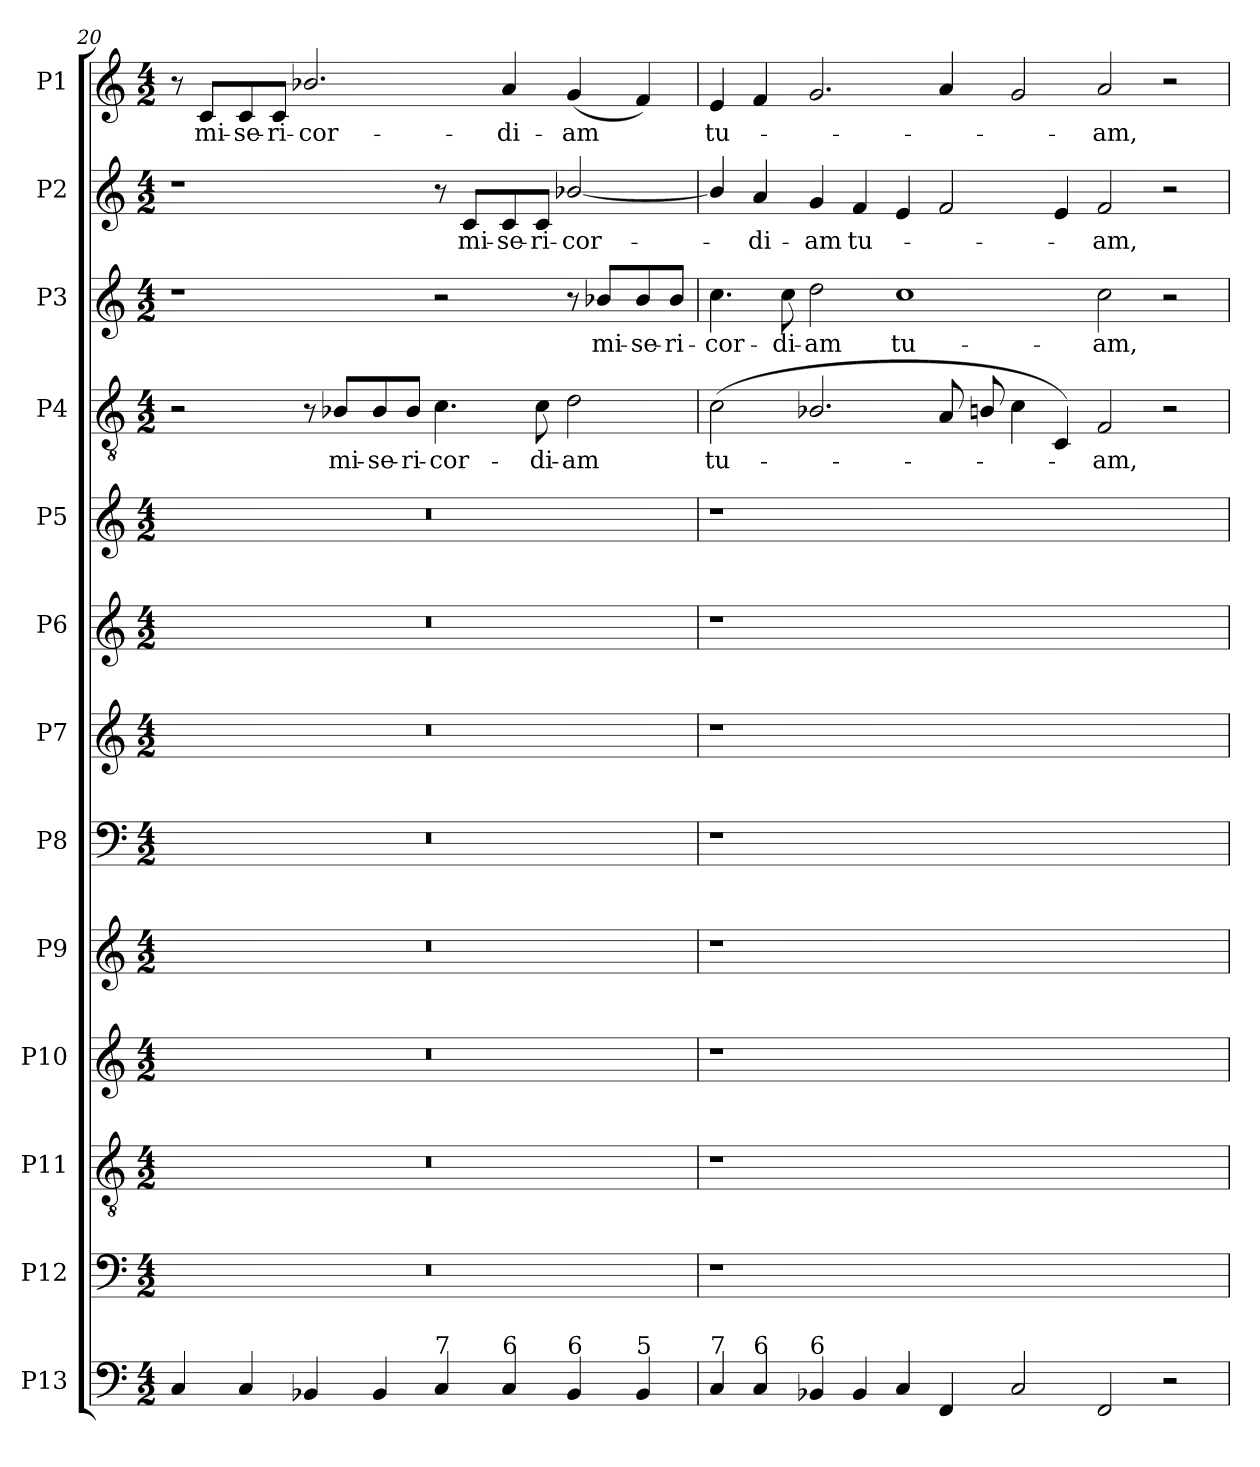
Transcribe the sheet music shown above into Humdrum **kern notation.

**kern	**kern	**kern	**kern	**kern	**kern	**kern	**kern	**kern	**kern	**text	**kern	**text	**kern	**text	**kern	**text
*part13	*part12	*part11	*part10	*part9	*part8	*part7	*part6	*part5	*part4	*part4	*part3	*part3	*part2	*part2	*part1	*part1
*staff13	*staff12	*staff11	*staff10	*staff9	*staff8	*staff7	*staff6	*staff5	*staff4	*staff4	*staff3	*staff3	*staff2	*staff2	*staff1	*staff1
*I"P13	*I"P12	*I"P11	*I"P10	*I"P9	*I"P8	*I"P7	*I"P6	*I"P5	*I"P4	*	*I"P3	*	*I"P2	*	*I"P1	*
!!LO:PB:g=z
*clefF4	*clefF4	*clefGv2	*clefG2	*clefG2	*clefF4	*clefG2	*clefG2	*clefG2	*clefGv2	*	*clefG2	*	*clefG2	*	*clefG2	*
*	*	*ITrd7c12	*	*	*	*	*	*	*ITrd7c12	*	*ITrd7c12	*	*	*	*	*
*k[]	*k[]	*k[]	*k[]	*k[]	*k[]	*k[]	*k[]	*k[]	*k[]	*	*k[]	*	*k[]	*	*k[]	*
*C:	*C:	*C:	*C:	*C:	*C:	*C:	*C:	*C:	*C:	*	*C:	*	*C:	*	*C:	*
*M4/2	*M4/2	*M4/2	*M4/2	*M4/2	*M4/2	*M4/2	*M4/2	*M4/2	*M4/2	*	*M4/2	*	*M4/2	*	*M4/2	*
=20	=20	=20	=20	=20	=20	=20	=20	=20	=20	=20	=20	=20	=20	=20	=20	=20
!	!LO:N:vis=1	!LO:N:vis=1	!LO:N:vis=1	!LO:N:vis=1	!LO:N:vis=1	!LO:N:vis=1	!LO:N:vis=1	!LO:N:vis=1	!	!	!	!	!	!	!	!
4Ci/	0r	0r	0r	0r	0r	0r	0r	0r	2r	.	1r	.	1r	.	8r	.
!	!	!	!	!	!	!	!	!	!	!	!	!	!	!	!	!LO:LY:b:color=#000000
.	.	.	.	.	.	.	.	.	.	.	.	.	.	.	8ci/L	mi-
!	!	!	!	!	!	!	!	!	!	!	!	!	!	!	!	!LO:LY:b:color=#000000
4Ci/	.	.	.	.	.	.	.	.	.	.	.	.	.	.	8ci/	-se-
!	!	!	!	!	!	!	!	!	!	!	!	!	!	!	!	!LO:LY:b:color=#000000
.	.	.	.	.	.	.	.	.	.	.	.	.	.	.	8ci/J	-ri-
!	!	!	!	!	!	!	!	!	!	!	!	!	!	!	!	!LO:LY:b:color=#000000
4BB-Xi/	.	.	.	.	.	.	.	.	8r	.	.	.	.	.	2.b-Xi/	-cor-
!	!	!	!	!	!	!	!	!	!	!LO:LY:b:color=#000000	!	!	!	!	!	!
.	.	.	.	.	.	.	.	.	8BB-Xi/L	mi-	.	.	.	.	.	.
!	!	!	!	!	!	!	!	!	!	!LO:LY:b:color=#000000	!	!	!	!	!	!
4BB-i/	.	.	.	.	.	.	.	.	8BB-i/	-se-	.	.	.	.	.	.
!	!	!	!	!	!	!	!	!	!	!LO:LY:b:color=#000000	!	!	!	!	!	!
.	.	.	.	.	.	.	.	.	8BB-i/J	-ri-	.	.	.	.	.	.
!LO:TX:a:t=7	!	!	!	!	!	!	!	!	!	!	!	!	!	!	!	!
!	!	!	!	!	!	!	!	!	!	!LO:LY:b:color=#000000	!	!	!	!	!	!
4Ci/	.	.	.	.	.	.	.	.	4.Ci\	-cor-	2r	.	8r	.	.	.
!	!	!	!	!	!	!	!	!	!	!	!	!	!	!LO:LY:b:color=#000000	!	!
.	.	.	.	.	.	.	.	.	.	.	.	.	8ci/L	mi-	.	.
!	!	!	!	!	!	!	!	!	!	!	!	!	!	!LO:LY:b:color=#000000	!	!
!LO:TX:a:t=6	!	!	!	!	!	!	!	!	!	!	!	!	!	!	!	!
!	!	!	!	!	!	!	!	!	!	!	!	!	!	!	!	!LO:LY:b:color=#000000
4Ci/	.	.	.	.	.	.	.	.	.	.	.	.	8ci/	-se-	4ai/	-di-
!	!	!	!	!	!	!	!	!	!	!LO:LY:b:color=#000000	!	!	!	!	!	!
!	!	!	!	!	!	!	!	!	!	!	!	!	!	!LO:LY:b:color=#000000	!	!
.	.	.	.	.	.	.	.	.	8Ci\	-di-	.	.	8ci/J	-ri-	.	.
!	!	!	!	!	!	!	!	!	!	!LO:LY:b:color=#000000	!	!	!	!	!	!
!	!	!	!	!	!	!	!	!	!	!	!	!	!	!LO:LY:b:color=#000000	!	!
!LO:TX:a:t=6	!	!	!	!	!	!	!	!	!	!	!	!	!	!	!	!
!	!	!	!	!	!	!	!	!	!	!	!	!	!	!	!	!LO:LY:b:color=#000000
4BB-i/	.	.	.	.	.	.	.	.	2Di\	-am	8r	.	[2b-Xi/	-cor-	(4gi/	-am
!	!	!	!	!	!	!	!	!	!	!	!	!LO:LY:b:color=#000000	!	!	!	!
.	.	.	.	.	.	.	.	.	.	.	8B-Xi/L	mi-	.	.	.	.
!LO:TX:a:t=5	!	!	!	!	!	!	!	!	!	!	!	!	!	!	!	!
!	!	!	!	!	!	!	!	!	!	!	!	!LO:LY:b:color=#000000	!	!	!	!
4BB-i/	.	.	.	.	.	.	.	.	.	.	8B-i/	-se-	.	.	4fi/)	.
!	!	!	!	!	!	!	!	!	!	!	!	!LO:LY:b:color=#000000	!	!	!	!
.	.	.	.	.	.	.	.	.	.	.	8B-i/J	-ri-	.	.	.	.
=21	=21	=21	=21	=21	=21	=21	=21	=21	=21	=21	=21	=21	=21	=21	=21	=21
!	!LO:N:vis=1	!LO:N:vis=1	!LO:N:vis=1	!LO:N:vis=1	!LO:N:vis=1	!LO:N:vis=1	!LO:N:vis=1	!LO:N:vis=1	!	!	!	!	!	!	!	!
!	!	!	!	!	!	!	!	!	!	!LO:LY:b:color=#000000	!	!	!	!	!	!
!	!	!	!	!	!	!	!	!	!	!	!	!LO:LY:b:color=#000000	!	!	!	!
!LO:TX:a:t=7	!	!	!	!	!	!	!	!	!	!	!	!	!	!	!	!
!	!	!	!	!	!	!	!	!	!	!	!	!	!	!	!	!LO:LY:b:color=#000000
4Ci/	0r	0r	0r	0r	0r	0r	0r	0r	(2Ci\	tu-	4.ci\	-cor-	4b-i/]	.	4ei/	tu-
!LO:TX:a:t=6	!	!	!	!	!	!	!	!	!	!	!	!	!	!	!	!
!	!	!	!	!	!	!	!	!	!	!	!	!	!	!LO:LY:b:color=#000000	!	!
4Ci/	.	.	.	.	.	.	.	.	.	.	.	.	4ai/	-di-	4fi/	.
!	!	!	!	!	!	!	!	!	!	!	!	!LO:LY:b:color=#000000	!	!	!	!
.	.	.	.	.	.	.	.	.	.	.	8ci\	-di-	.	.	.	.
!	!	!	!	!	!	!	!	!	!	!	!	!LO:LY:b:color=#000000	!	!	!	!
!LO:TX:a:t=6	!	!	!	!	!	!	!	!	!	!	!	!	!	!	!	!
!	!	!	!	!	!	!	!	!	!	!	!	!	!	!LO:LY:b:color=#000000	!	!
4BB-Xi/	.	.	.	.	.	.	.	.	2.BB-Xi/	.	2di\	-am	4gi/	-am	2.gi/	.
!	!	!	!	!	!	!	!	!	!	!	!	!	!	!LO:LY:b:color=#000000	!	!
4BB-i/	.	.	.	.	.	.	.	.	.	.	.	.	4fi/	tu-	.	.
!	!	!	!	!	!	!	!	!	!	!	!	!LO:LY:b:color=#000000	!	!	!	!
4Ci/	.	.	.	.	.	.	.	.	.	.	1ci	tu-	4ei/	.	.	.
4FFi/	.	.	.	.	.	.	.	.	8AAi/	.	.	.	2fi/	.	4ai/	.
.	.	.	.	.	.	.	.	.	8BBni/	.	.	.	.	.	.	.
2Ci/	.	.	.	.	.	.	.	.	4Ci\	.	.	.	.	.	2gi/	.
.	.	.	.	.	.	.	.	.	4CCi/)	.	.	.	4ei/	.	.	.
!	!	!	!	!	!	!	!	!	!	!LO:LY:b:color=#000000	!	!	!	!	!	!
!	!	!	!	!	!	!	!	!	!	!	!	!LO:LY:b:color=#000000	!	!	!	!
!	!	!	!	!	!	!	!	!	!	!	!	!	!	!LO:LY:b:color=#000000	!	!
!	!	!	!	!	!	!	!	!	!	!	!	!	!	!	!	!LO:LY:b:color=#000000
2FFi/	1ryy	1ryy	1ryy	1ryy	1ryy	1ryy	1ryy	1ryy	2FFi/	-am,	2ci\	-am,	2fi/	-am,	2ai/	-am,
2r	.	.	.	.	.	.	.	.	2r	.	2r	.	2r	.	2r	.
=	=	=	=	=	=	=	=	=	=	=	=	=	=	=	=	=
*-	*-	*-	*-	*-	*-	*-	*-	*-	*-	*-	*-	*-	*-	*-	*-	*-
